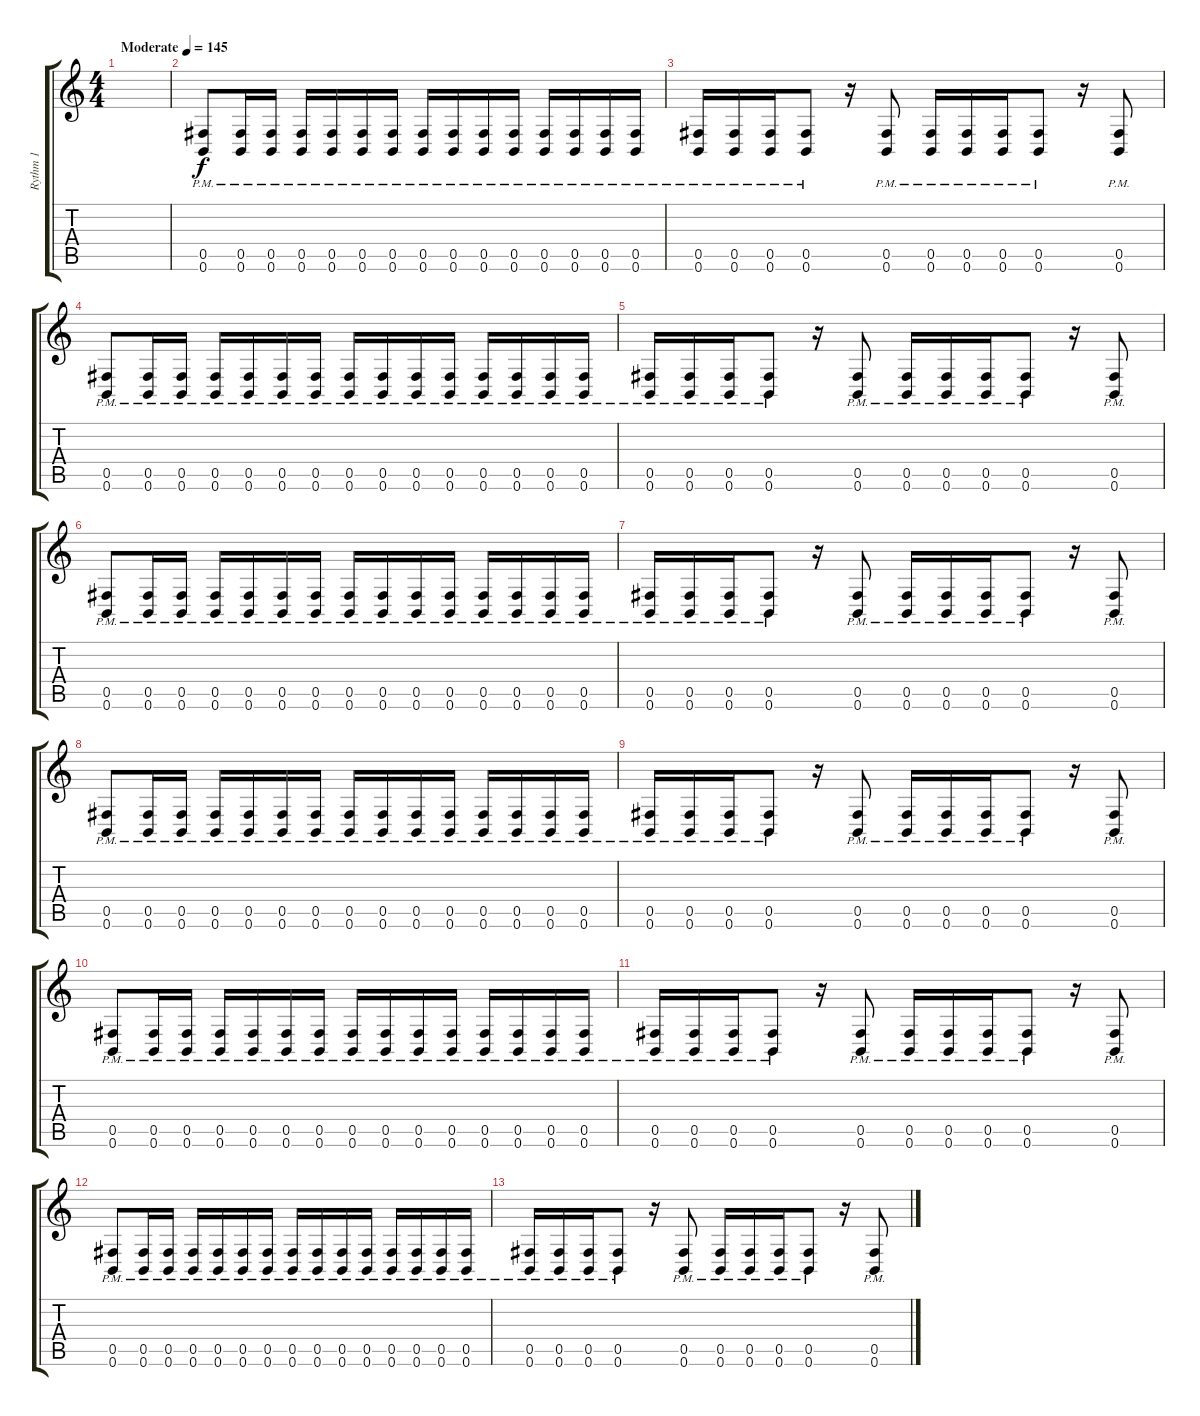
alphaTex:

\track ("Rythm 1" "Rythm 1") {instrument distortionguitar}
\staff {score tabs}
\tuning (Db4 Ab3 E3 B2 Gb2 B1) {hide}
\ts (4 4)
\tempo (145 "Moderate")
\clef g2
\ks c
|
(0.5{pm} 0.6{pm}).8{volume 7} (0.5{pm} 0.6{pm}).16 (0.5{pm} 0.6{pm}).16 (0.5{pm} 0.6{pm}).16 (0.5{pm} 0.6{pm}).16 (0.5{pm} 0.6{pm}).16 (0.5{pm} 0.6{pm}).16 (0.5{pm} 0.6{pm}).16 (0.5{pm} 0.6{pm}).16 (0.5{pm} 0.6{pm}).16 (0.5{pm} 0.6{pm}).16 (0.5{pm} 0.6{pm}).16 (0.5{pm} 0.6{pm}).16 (0.5{pm} 0.6{pm}).16 (0.5{pm} 0.6{pm}).16 |
(0.5{pm} 0.6{pm}).16 (0.5{pm} 0.6{pm}).16 (0.5{pm} 0.6{pm}).16 (0.5{pm} 0.6{pm}).8 r.16 (0.5{pm} 0.6{pm}).8 (0.5{pm} 0.6{pm}).16 (0.5{pm} 0.6{pm}).16 (0.5{pm} 0.6{pm}).16 (0.5{pm} 0.6{pm}).8 r.16 (0.5{pm} 0.6{pm}).8 |
(0.5{pm} 0.6{pm}).8 (0.5{pm} 0.6{pm}).16 (0.5{pm} 0.6{pm}).16 (0.5{pm} 0.6{pm}).16 (0.5{pm} 0.6{pm}).16 (0.5{pm} 0.6{pm}).16 (0.5{pm} 0.6{pm}).16 (0.5{pm} 0.6{pm}).16 (0.5{pm} 0.6{pm}).16 (0.5{pm} 0.6{pm}).16 (0.5{pm} 0.6{pm}).16 (0.5{pm} 0.6{pm}).16 (0.5{pm} 0.6{pm}).16 (0.5{pm} 0.6{pm}).16 (0.5{pm} 0.6{pm}).16 |
(0.5{pm} 0.6{pm}).16 (0.5{pm} 0.6{pm}).16 (0.5{pm} 0.6{pm}).16 (0.5{pm} 0.6{pm}).8 r.16 (0.5{pm} 0.6{pm}).8 (0.5{pm} 0.6{pm}).16 (0.5{pm} 0.6{pm}).16 (0.5{pm} 0.6{pm}).16 (0.5{pm} 0.6{pm}).8 r.16 (0.5{pm} 0.6{pm}).8 |
(0.5{pm} 0.6{pm}).8{volume 10} (0.5{pm} 0.6{pm}).16 (0.5{pm} 0.6{pm}).16 (0.5{pm} 0.6{pm}).16 (0.5{pm} 0.6{pm}).16 (0.5{pm} 0.6{pm}).16 (0.5{pm} 0.6{pm}).16 (0.5{pm} 0.6{pm}).16 (0.5{pm} 0.6{pm}).16 (0.5{pm} 0.6{pm}).16 (0.5{pm} 0.6{pm}).16 (0.5{pm} 0.6{pm}).16 (0.5{pm} 0.6{pm}).16 (0.5{pm} 0.6{pm}).16 (0.5{pm} 0.6{pm}).16 |
(0.5{pm} 0.6{pm}).16 (0.5{pm} 0.6{pm}).16 (0.5{pm} 0.6{pm}).16 (0.5{pm} 0.6{pm}).8 r.16 (0.5{pm} 0.6{pm}).8 (0.5{pm} 0.6{pm}).16 (0.5{pm} 0.6{pm}).16 (0.5{pm} 0.6{pm}).16 (0.5{pm} 0.6{pm}).8 r.16 (0.5{pm} 0.6{pm}).8 |
(0.5{pm} 0.6{pm}).8 (0.5{pm} 0.6{pm}).16 (0.5{pm} 0.6{pm}).16 (0.5{pm} 0.6{pm}).16 (0.5{pm} 0.6{pm}).16 (0.5{pm} 0.6{pm}).16 (0.5{pm} 0.6{pm}).16 (0.5{pm} 0.6{pm}).16 (0.5{pm} 0.6{pm}).16 (0.5{pm} 0.6{pm}).16 (0.5{pm} 0.6{pm}).16 (0.5{pm} 0.6{pm}).16 (0.5{pm} 0.6{pm}).16 (0.5{pm} 0.6{pm}).16 (0.5{pm} 0.6{pm}).16 |
(0.5{pm} 0.6{pm}).16 (0.5{pm} 0.6{pm}).16 (0.5{pm} 0.6{pm}).16 (0.5{pm} 0.6{pm}).8 r.16 (0.5{pm} 0.6{pm}).8 (0.5{pm} 0.6{pm}).16 (0.5{pm} 0.6{pm}).16 (0.5{pm} 0.6{pm}).16 (0.5{pm} 0.6{pm}).8 r.16 (0.5{pm} 0.6{pm}).8 |
(0.5{pm} 0.6{pm}).8 (0.5{pm} 0.6{pm}).16 (0.5{pm} 0.6{pm}).16 (0.5{pm} 0.6{pm}).16 (0.5{pm} 0.6{pm}).16 (0.5{pm} 0.6{pm}).16 (0.5{pm} 0.6{pm}).16 (0.5{pm} 0.6{pm}).16 (0.5{pm} 0.6{pm}).16 (0.5{pm} 0.6{pm}).16 (0.5{pm} 0.6{pm}).16 (0.5{pm} 0.6{pm}).16 (0.5{pm} 0.6{pm}).16 (0.5{pm} 0.6{pm}).16 (0.5{pm} 0.6{pm}).16 |
(0.5{pm} 0.6{pm}).16 (0.5{pm} 0.6{pm}).16 (0.5{pm} 0.6{pm}).16 (0.5{pm} 0.6{pm}).8 r.16 (0.5{pm} 0.6{pm}).8 (0.5{pm} 0.6{pm}).16 (0.5{pm} 0.6{pm}).16 (0.5{pm} 0.6{pm}).16 (0.5{pm} 0.6{pm}).8 r.16 (0.5{pm} 0.6{pm}).8 |
(0.5{pm} 0.6{pm}).8 (0.5{pm} 0.6{pm}).16 (0.5{pm} 0.6{pm}).16 (0.5{pm} 0.6{pm}).16 (0.5{pm} 0.6{pm}).16 (0.5{pm} 0.6{pm}).16 (0.5{pm} 0.6{pm}).16 (0.5{pm} 0.6{pm}).16 (0.5{pm} 0.6{pm}).16 (0.5{pm} 0.6{pm}).16 (0.5{pm} 0.6{pm}).16 (0.5{pm} 0.6{pm}).16 (0.5{pm} 0.6{pm}).16 (0.5{pm} 0.6{pm}).16 (0.5{pm} 0.6{pm}).16 |
(0.5{pm} 0.6{pm}).16 (0.5{pm} 0.6{pm}).16 (0.5{pm} 0.6{pm}).16 (0.5{pm} 0.6{pm}).8 r.16 (0.5{pm} 0.6{pm}).8 (0.5{pm} 0.6{pm}).16 (0.5{pm} 0.6{pm}).16 (0.5{pm} 0.6{pm}).16 (0.5{pm} 0.6{pm}).8 r.16 (0.5{pm} 0.6{pm}).8
